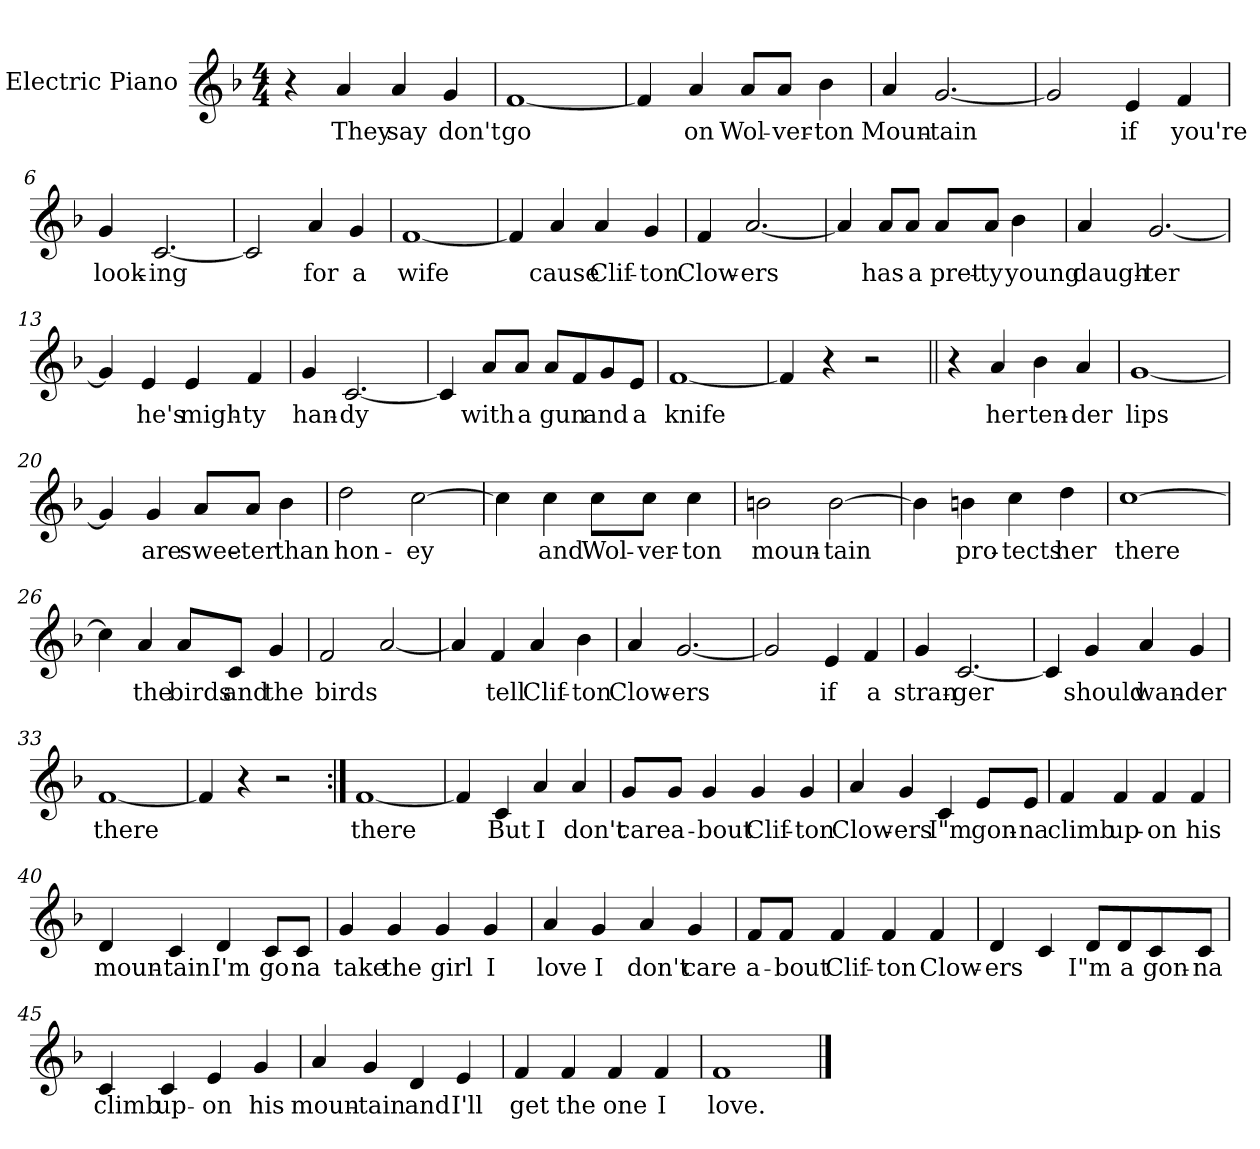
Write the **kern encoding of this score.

**kern	**text
*part1	*part1
*staff1	*staff1
*I"Electric Piano	*
*I'E.Pno	*
*clefG2	*
*k[b-]	*
*F:	*
*M4/4	*
=1	=1
4r	.
4a/	They
4a/	say
4g/	don't
=2	=2
[1f	go
=3	=3
4f/]	.
4a/	on
8a/L	Wol-
8a/J	-ver-
4b-\	-ton
=4	=4
4a/	Moun-
[2.g/	-tain
=5	=5
2g/]	.
4e/	if
4f/	you're
!!LO:LB:g=z
=6	=6
4g/	look-
[2.c/	-ing
=7	=7
2c/]	.
4a/	for
4g/	a
=8	=8
[1f	wife
=9	=9
4f/]	.
4a/	cause
4a/	Clif-
4g/	-ton
=10	=10
4f/	Clow-
[2.a/	-ers
!!LO:LB:g=z
=11	=11
4a/]	.
8a/L	has
8a/J	a
8a/L	pret-
8a/J	-ty
4b-\	young
=12	=12
4a/	daugh-
[2.g/	-ter
=13	=13
4g/]	.
4e/	he's
4e/	migh-
4f/	-ty
=14	=14
4g/	han-
[2.c/	-dy
!!LO:LB:g=z
=15	=15
4c/]	.
8a/L	with
8a/J	a
8a/L	gun
8f/	.
8g/	and
8e/J	a
=16	=16
[1f	knife
=17	=17
4f/]	.
4r	.
2r	.
=18||	=18||
4r	.
4a/	her
4b-\	ten-
4a/	-der
=19	=19
[1g	lips
!!LO:LB:g=z
=20	=20
4g/]	.
4g/	are
8a/L	swee-
8a/J	-ter
4b-\	than
=21	=21
2dd\	hon-
[2cc\	-ey
=22	=22
4cc\]	.
4cc\	and
8cc\L	Wol-
8cc\J	-ver-
4cc\	-ton
=23	=23
2bn\	moun-
[2b\	tain
=24	=24
4b\]	.
4b\	pro-
4cc\	-tects
4dd\	her
!!LO:LB:g=z
=25	=25
[1cc	there
=26	=26
4cc\]	.
4a/	the
8a/L	birds
8c/J	and
4g/	the
=27	=27
2f/	birds
[2a/	.
=28	=28
4a/]	.
4f/	tell
4a/	Clif-
4b-\	-ton
=29	=29
4a/	Clow-
[2.g/	-ers
=30	=30
2g/]	.
4e/	if
4f/	a
!!LO:LB:g=z
=31	=31
4g/	stran-
[2.c/	-ger
=32	=32
4c/]	.
4g/	should
4a/	wan-
4g/	-der
=33	=33
[1f	there
=34	=34
4f/]	.
4r	.
2r	.
=35:|!	=35:|!
[1f	there
=36	=36
4f/]	.
4c/	But
4a/	I
4a/	don't
!!LO:LB:g=z
=37	=37
8g/L	care
8g/J	a-
4g/	-bout
4g/	Clif-
4g/	-ton
=38	=38
4a/	Clow-
4g/	ers
4c/	I"m
8e/L	gon-
8e/J	-na
=39	=39
4f/	climb
4f/	up-
4f/	-on
4f/	his
=40	=40
4d/	moun-
4c/	-tain
4d/	I'm
8c/L	go
8c/J	na
=41	=41
4g/	take
4g/	the
4g/	girl
4g/	I
=42	=42
4a/	love
4g/	I
4a/	don't
4g/	care
!!LO:LB:g=z
=43	=43
8f/L	a-
8f/J	-bout
4f/	Clif-
4f/	-ton
4f/	Clow-
=44	=44
4d/	-ers
4c/	.
8d/L	I"m
8d/	a
8c/	gon-
8c/J	-na
=45	=45
4c/	climb
4c/	up-
4e/	-on
4g/	his
=46	=46
4a/	moun-
4g/	-tain
4d/	and
4e/	I'll
=47	=47
4f/	get
4f/	the
4f/	one
4f/	I
=48	=48
1f	love.
==	==
*-	*-
